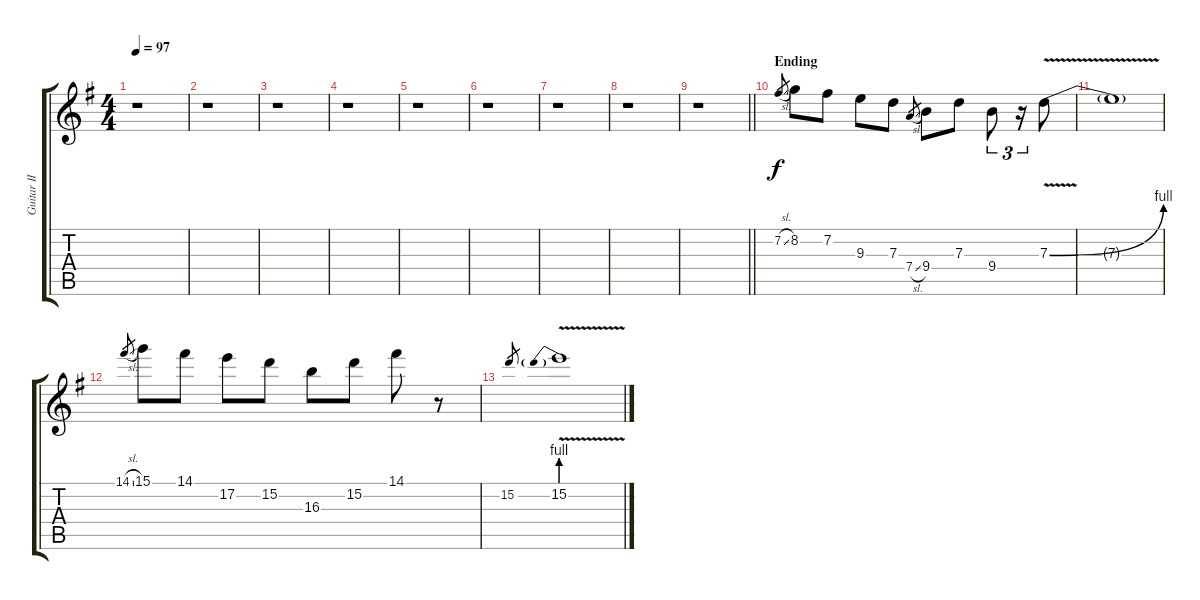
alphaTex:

\track ("Guitar II" "Guitar II") {instrument distortionguitar}
\staff {score tabs}
\tuning (E4 B3 G3 D3 A2 E2) {hide}
\ts (4 4)
\tempo 97
\clef g2
\ks g
r.1{dy f} |
r.1 |
r.1 |
r.1 |
r.1 |
r.1 |
r.1 |
r.1 |
\barLineRight lightlight
r.1 |
\section ("" "Ending")
7.2{sl}.8{gr} 8.2.8 7.2.8 9.3.8 7.3.8 7.4{sl}.8{gr} 9.4.8 7.3.8 9.4.8{tu (3 2)} r.16{tu (3 2)} 7.3{be (bend 0 0 60 4) v}.8 |
7.3{t}.1 |
14.1{sl}.8{gr} 15.1.8 14.1.8 17.2.8 15.2.8 16.3.8 15.2.8 14.1.8 r.8 |
15.2.8{gr} 15.2{be (prebend 0 4 60 4) v}.1
